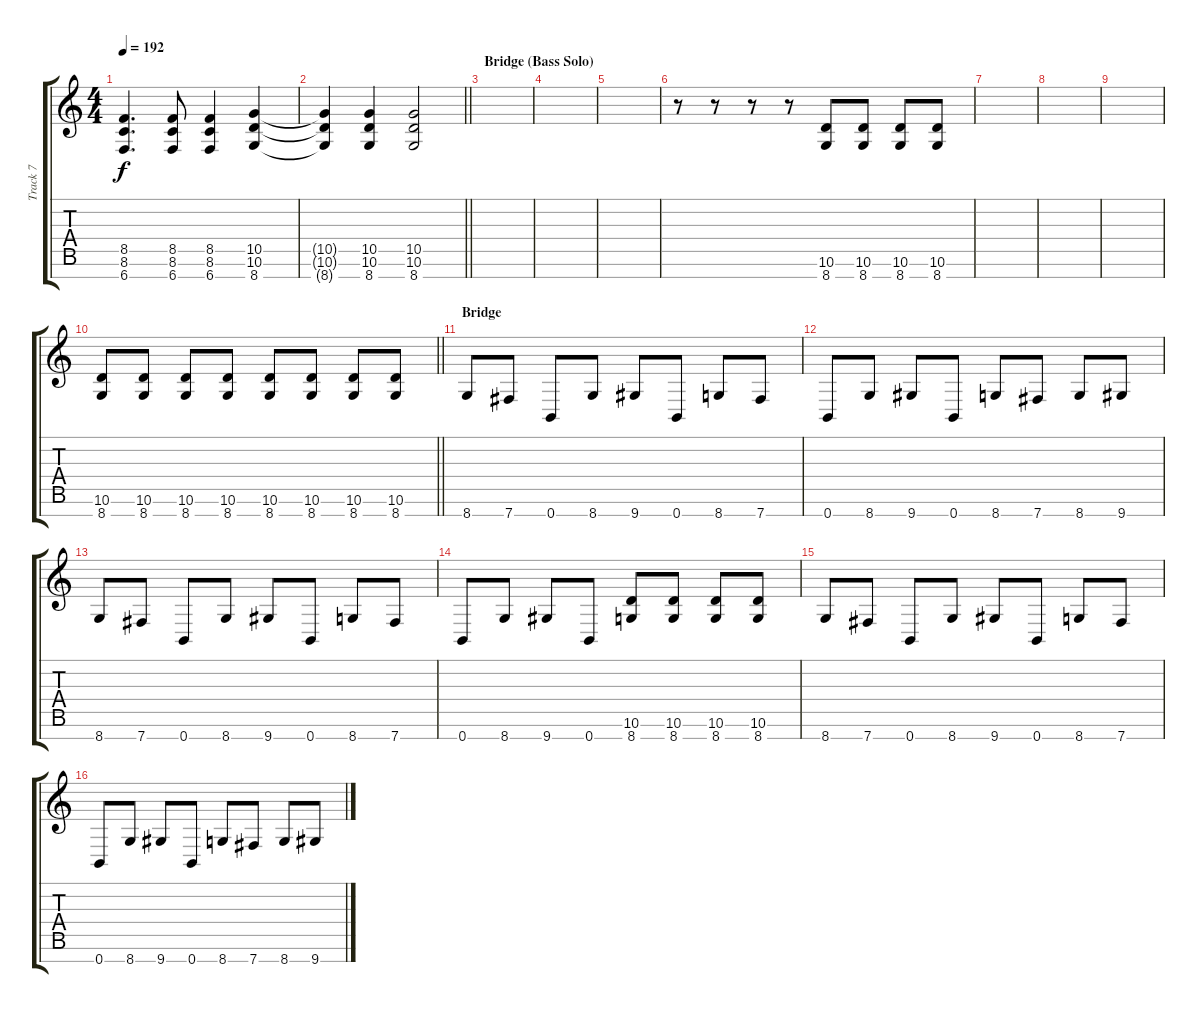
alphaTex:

\track ("Track 7" "Track 7") {instrument distortionguitar}
\staff {score tabs}
\tuning (E4 B3 G3 D3 A2 E2 B1) {hide}
\ts (4 4)
\tempo 192
\clef g2
\ks c
(8.5 8.6 6.7).4{d dy f} (8.5 8.6 6.7).8 (8.5 8.6 6.7).4 (10.5 10.6 8.7).4 |
\barLineRight lightlight
(10.5{t} 10.6{t} 8.7{t}).4 (10.5 10.6 8.7).4 (10.5 10.6 8.7).2 |
\section ("" "Bridge (Bass Solo)")
|
|
|
r.8 r.8 r.8 r.8 (10.6 8.7).8 (10.6 8.7).8 (10.6 8.7).8 (10.6 8.7).8 |
|
|
|
\barLineRight lightlight
(10.6 8.7).8 (10.6 8.7).8 (10.6 8.7).8 (10.6 8.7).8 (10.6 8.7).8 (10.6 8.7).8 (10.6 8.7).8 (10.6 8.7).8 |
\section ("" "Bridge")
8.7.8 7.7.8 0.7.8 8.7.8 9.7.8 0.7.8 8.7.8 7.7.8 |
0.7.8 8.7.8 9.7.8 0.7.8 8.7.8 7.7.8 8.7.8 9.7.8 |
8.7.8 7.7.8 0.7.8 8.7.8 9.7.8 0.7.8 8.7.8 7.7.8 |
0.7.8 8.7.8 9.7.8 0.7.8 (10.6 8.7).8 (10.6 8.7).8 (10.6 8.7).8 (10.6 8.7).8 |
8.7.8 7.7.8 0.7.8 8.7.8 9.7.8 0.7.8 8.7.8 7.7.8 |
0.7.8 8.7.8 9.7.8 0.7.8 8.7.8 7.7.8 8.7.8 9.7.8
